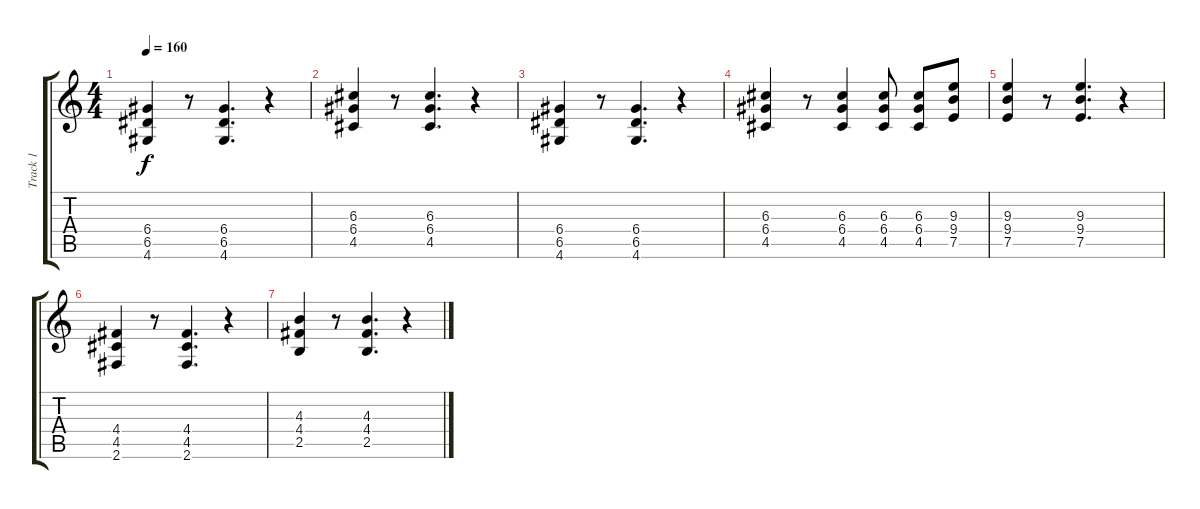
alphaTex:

\track ("Track 1" "Track 1") {instrument distortionguitar}
\staff {score tabs}
\tuning (E4 B3 G3 D3 A2 E2) {hide}
\ts (4 4)
\tempo 160
\clef g2
\ks c
(6.4 6.5 4.6).4{dy f} r.8 (6.4 6.5 4.6).4{d} r.4 |
(6.3 6.4 4.5).4 r.8 (6.3 6.4 4.5).4{d} r.4 |
(6.4 6.5 4.6).4 r.8 (6.4 6.5 4.6).4{d} r.4 |
(6.3 6.4 4.5).4 r.8 (6.3 6.4 4.5).4 (6.3 6.4 4.5).8 (6.3 6.4 4.5).8 (9.3 9.4 7.5).8 |
(9.3 9.4 7.5).4 r.8 (9.3 9.4 7.5).4{d} r.4 |
(4.4 4.5 2.6).4 r.8 (4.4 4.5 2.6).4{d} r.4 |
(4.3 4.4 2.5).4 r.8 (4.3 4.4 2.5).4{d} r.4
